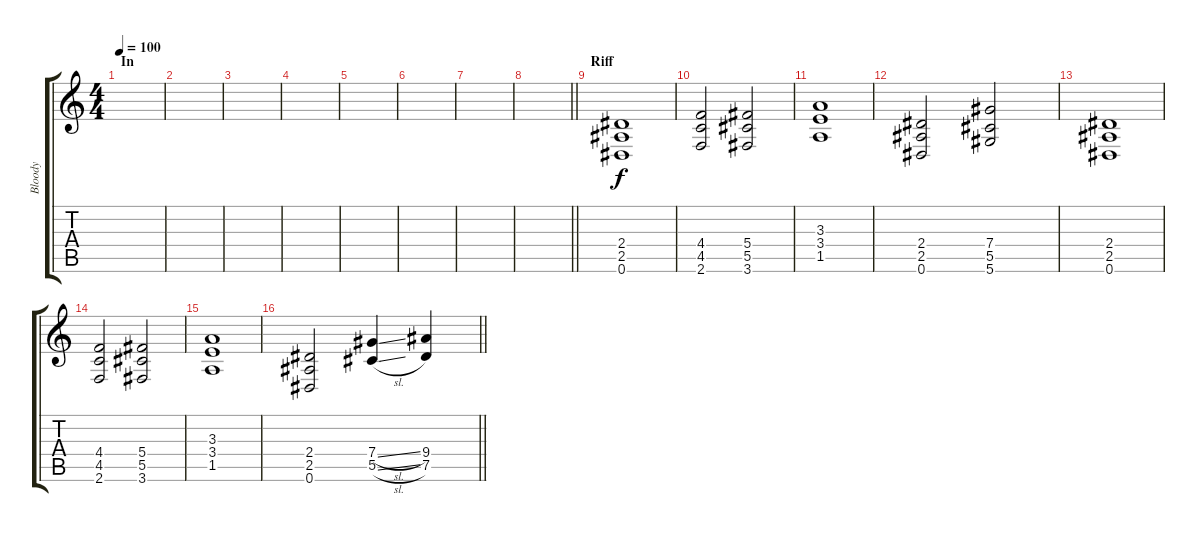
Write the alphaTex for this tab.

\track ("Bloody" "Bloody") {instrument overdrivenguitar}
\staff {score tabs}
\tuning (Eb4 Bb3 Gb3 Db3 Ab2 Eb2) {hide}
\ts (4 4)
\section ("" "In")
\tempo 100
\clef g2
\ks c
|
|
|
|
|
|
|
\barLineRight lightlight
|
\section ("" "Riff")
(2.4 2.5 0.6).1 |
(4.4 4.5 2.6).2 (5.4 5.5 3.6).2 |
(3.3 3.4 1.5).1 |
(2.4 2.5 0.6).2 (7.4 5.5 5.6).2 |
(2.4 2.5 0.6).1 |
(4.4 4.5 2.6).2 (5.4 5.5 3.6).2 |
(3.3 3.4 1.5).1 |
\barLineRight lightlight
(2.4 2.5 0.6).2 (7.4{sl} 5.5{sl}).4 (9.4 7.5).4
